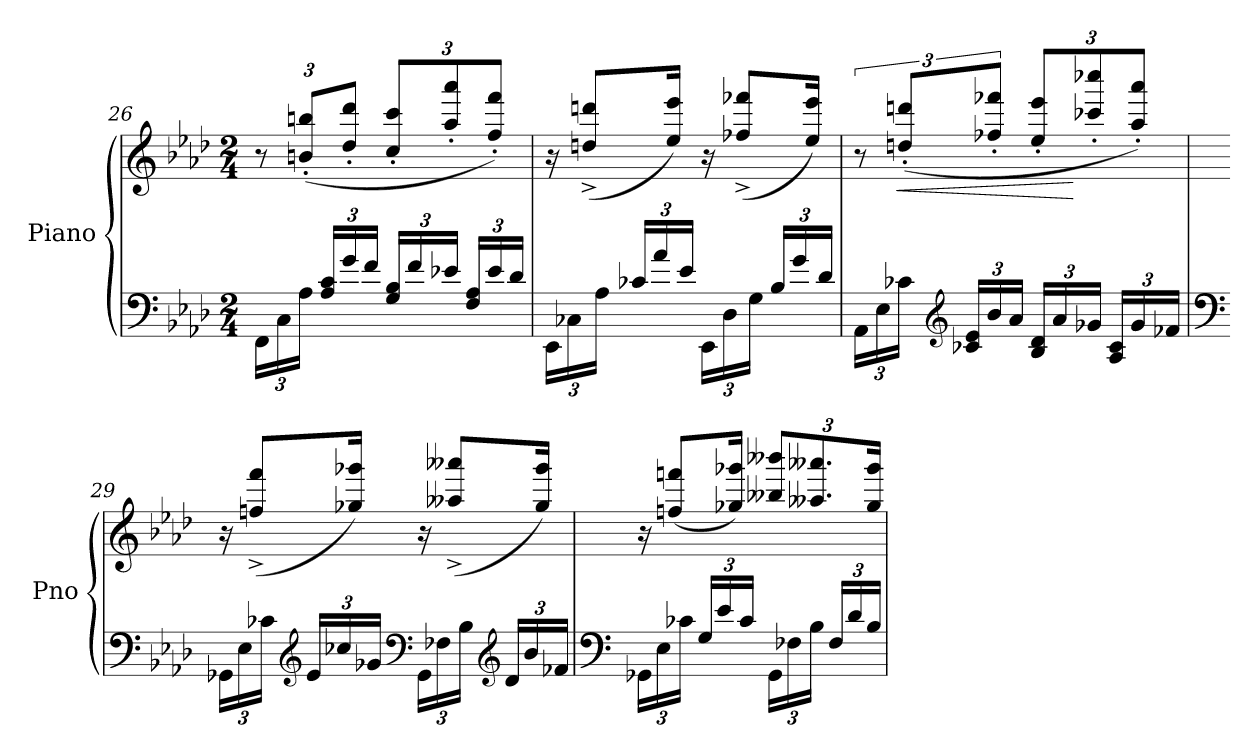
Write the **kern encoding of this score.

**kern	**kern	**dynam
*part1	*part1	*part1
*staff2	*staff1	*staff1/2
*I"Piano	*	*
*I'Pno	*	*
*clefF4	*clefG2	*
*k[b-e-a-d-]	*k[b-e-a-d-]	*
*M2/4	*M2/4	*
*Xbrackettup	*Xbrackettup	*
=26	=26	=26
24FF\LL	12r	.
24C\	.	.
24A-\JJ	(<12bn/' 12bbn/'L	.
24A-/ 24c/LL	.	.
24g/	12dd-/' 12ddd-/'J	.
24f/JJ	.	.
24G/ 24B-/LL	12cc/' 12ccc/'L	.
24f/	.	.
24e-X/JJ	12aa-/' 12aaa-/'	.
24F/ 24A-/LL	.	.
24e-/	12ff/' 12fff/'J)	.
24d-/JJ	.	.
!!LO:LB:g=z
=27	=27	=27
24EE-\LL	16r	.
24C-X\	.	.
.	(<8ddn/^ 8dddn/^L	.
24A-\JJ	.	.
24c-X/LL	.	.
24a-/	.	.
.	16ee-/ 16eee-/Jk)	.
24e-/JJ	.	.
24EE-\LL	16r	.
24D-\	.	.
.	(<8ff-X/^ 8fff-X/^L	.
24G\JJ	.	.
24B-/LL	.	.
24g/	.	.
.	16ee-/ 16eee-/Jk)	.
24d-/JJ	.	.
=28	=28	=28
*	*brackettup	*
24AA-\LL	12r	.
24E-\	.	.
!	!	!LO:HP:b
24c-X\JJ	(<12ddn/' 12dddn/'L	<
*clefG2	*	*
24c-X/ 24e-/LL	.	.
24b-/	12ff-X/' 12fff-X/'J	.
24a-/JJ	.	.
*	*Xbrackettup	*
24B-/ 24d-/LL	12ee-/' 12eee-/'L	.
24a-/	.	.
24g-X/JJ	12ccc-X/' 12cccc-X/'	[
24A-/ 24c-/LL	.	.
24g-/	12aa-/' 12aaa-/'J)	.
24f-X/JJ	.	.
!!LO:LB:g=z
=29	=29	=29
*clefF4	*	*
!	!	!LO:DY:b
24GG-X\LL	16r	other-dynamics
24E-\	.	.
.	(<8ffn/^ 8fff/^L	.
24c-X\JJ	.	.
*clefG2	*	*
24e-/LL	.	.
24cc-X/	.	.
.	16gg-X/ 16ggg-X/Jk)	.
24g-X/JJ	.	.
*clefF4	*	*
24GG-\LL	16r	.
24F-X\	.	.
.	(<8aa--X/^ 8aaa--X/^L	.
24B-\JJ	.	.
*clefG2	*	*
24d-/LL	.	.
24b-/	.	.
.	16gg-/ 16ggg-/Jk)	.
24f-X/JJ	.	.
=30	=30	=30
*clefF4	*	*
24GG-X\LL	16r	.
24E-\	.	.
.	(<8ffn/ 8fffn/L	.
24c-X\JJ	.	.
24G/LL	.	.
24e-/	.	.
.	16gg-X/ 16ggg-X/Jk)	.
24c-/JJ	.	.
24GG-\LL	12bb--X/ 12bbb--X/L	.
24F-X\	.	.
24B-\JJ	12.aa--X/ 12.aaa--X/	.
24F-/LL	.	.
24d-/	.	.
24B-/JJ	24gg-/ 24ggg-/Jk	.
=	=	=
*-	*-	*-
